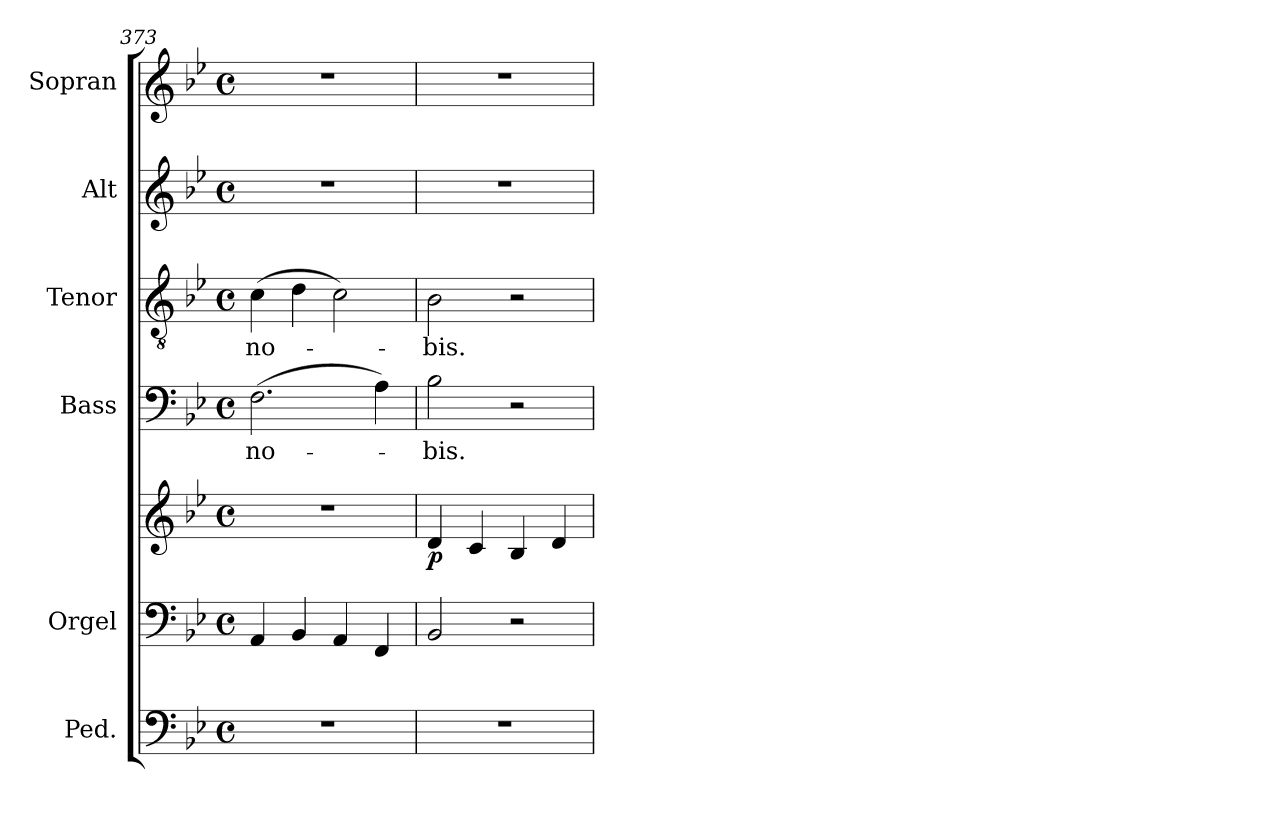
**kern	**kern	**kern	**dynam	**kern	**text	**kern	**text	**kern	**kern
*part6	*part5	*part5	*part5	*part4	*part4	*part3	*part3	*part2	*part1
*staff7	*staff6	*staff5	*staff5/6	*staff4	*staff4	*staff3	*staff3	*staff2	*staff1
*I"Ped.	*I"Orgel	*	*	*I"Bass	*	*I"Tenor	*	*I"Alt	*I"Sopran
*	*I'Org.	*	*	*I'B.	*	*I'T.	*	*I'A.	*I'S.
*clefF4	*clefF4	*clefG2	*	*clefF4	*	*clefGv2	*	*clefG2	*clefG2
*ITrd7c12	*	*	*	*	*	*	*	*	*
*k[b-e-]	*k[b-e-]	*k[b-e-]	*	*k[b-e-]	*	*k[b-e-]	*	*k[b-e-]	*k[b-e-]
*B-:	*B-:	*B-:	*	*B-:	*	*B-:	*	*B-:	*B-:
*M4/4	*M4/4	*M4/4	*	*M4/4	*	*M4/4	*	*M4/4	*M4/4
*met(c)	*met(c)	*met(c)	*	*met(c)	*	*met(c)	*	*met(c)	*met(c)
=373	=373	=373	=373	=373	=373	=373	=373	=373	=373
!	!	!	!	!	!LO:LY:b	!	!LO:LY:b	!	!
1r	4AA/	1r	.	(>2.F\	no-	(>4c\	no-	1r	1r
.	4BB-/	.	.	.	.	4d\	.	.	.
.	4AA/	.	.	.	.	2c\)	.	.	.
.	4FF/	.	.	4A\)	.	.	.	.	.
=374	=374	=374	=374	=374	=374	=374	=374	=374	=374
!	!	!	!LO:DY:b	!	!LO:LY:b	!	!LO:LY:b	!	!
1r	2BB-/	4d/	p	2B-\	-bis.	2B-\	-bis.	1r	1r
.	.	4c/	.	.	.	.	.	.	.
.	2r	4B-/	.	2r	.	2r	.	.	.
.	.	4d/	.	.	.	.	.	.	.
=	=	=	=	=	=	=	=	=	=
*-	*-	*-	*-	*-	*-	*-	*-	*-	*-
